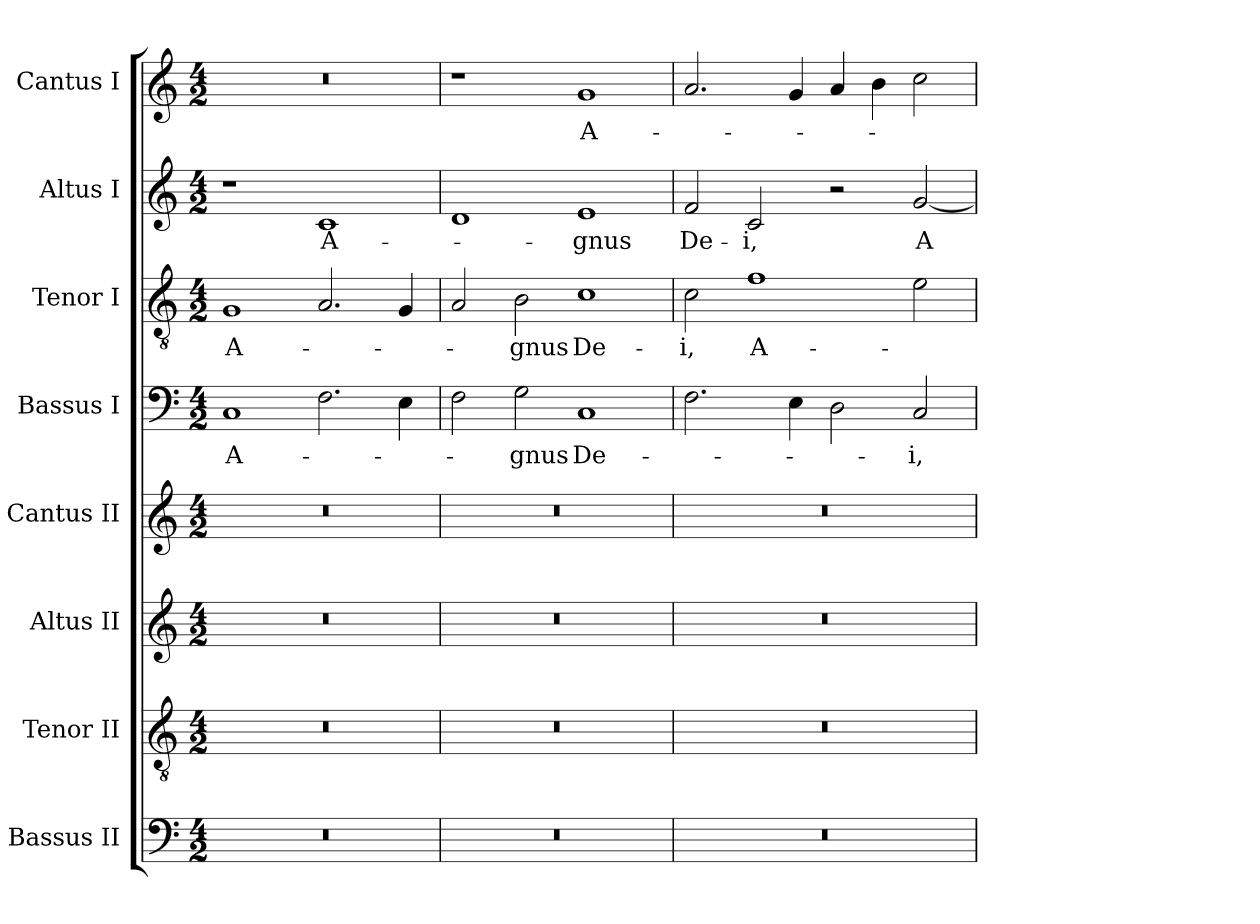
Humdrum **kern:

**kern	**kern	**kern	**kern	**kern	**text	**kern	**text	**kern	**text	**kern	**text
*part8	*part7	*part6	*part5	*part4	*part4	*part3	*part3	*part2	*part2	*part1	*part1
*staff8	*staff7	*staff6	*staff5	*staff4	*staff4	*staff3	*staff3	*staff2	*staff2	*staff1	*staff1
*I"Bassus II	*I"Tenor II	*I"Altus II	*I"Cantus II	*I"Bassus I	*	*I"Tenor I	*	*I"Altus I	*	*I"Cantus I	*
*I'B.II	*I'T.II	*I'A.II	*I'C.II	*I'B.	*	*I'T.I	*	*I'A.I	*	*I'C.I	*
*clefF4	*clefGv2	*clefG2	*clefG2	*clefF4	*	*clefGv2	*	*clefG2	*	*clefG2	*
*	*ITrd7c12	*	*	*	*	*ITrd7c12	*	*	*	*	*
*k[]	*k[]	*k[]	*k[]	*k[]	*	*k[]	*	*k[]	*	*k[]	*
*C:	*C:	*C:	*C:	*C:	*	*C:	*	*C:	*	*C:	*
*M4/2	*M4/2	*M4/2	*M4/2	*M4/2	*	*M4/2	*	*M4/2	*	*M4/2	*
=1	=1	=1	=1	=1	=1	=1	=1	=1	=1	=1	=1
0r	0r	0r	0r	1C/	A-	1GG/	A-	1r	.	0r	.
.	.	.	.	2.F\	.	2.AA/	.	1c/	A-	.	.
.	.	.	.	4E\	.	4GG/	.	.	.	.	.
=2	=2	=2	=2	=2	=2	=2	=2	=2	=2	=2	=2
0r	0r	0r	0r	2F\	.	2AA/	.	1d/	.	1r	.
.	.	.	.	2G\	-gnus	2BB\	-gnus	.	.	.	.
.	.	.	.	1C/	De-	1C\	De-	1e/	-gnus	1g/	A-
=3	=3	=3	=3	=3	=3	=3	=3	=3	=3	=3	=3
0r	0r	0r	0r	2.F\	.	2C\	-i,	2f/	De-	2.a/	.
.	.	.	.	.	.	1F\	A-	2c/	-i,	.	.
.	.	.	.	4E\	.	.	.	.	.	4g/	.
.	.	.	.	2D\	.	.	.	2r	.	4a/	.
.	.	.	.	.	.	.	.	.	.	4b\	.
.	.	.	.	2C/	-i,	2E\	.	[2g/	A-	2cc\	.
=	=	=	=	=	=	=	=	=	=	=	=
*-	*-	*-	*-	*-	*-	*-	*-	*-	*-	*-	*-
